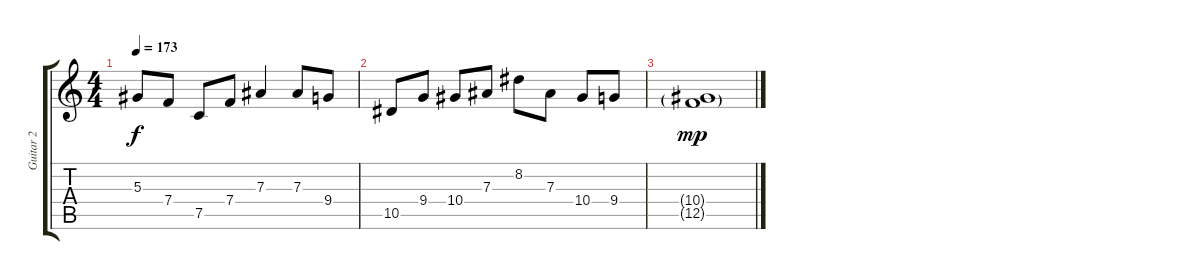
\track ("Guitar 2" "Guitar 2") {instrument acousticguitarnylon}
\staff {score tabs}
\tuning (C4 G3 Eb3 Bb2 F2 C2) {hide}
\ts (4 4)
\tempo 173
\clef g2
\ks c
5.3{t}.8{dy f} 7.4.8 7.5.8 7.4.8 7.3.4 7.3.8 9.4.8 |
10.5.8 9.4.8 10.4.8 7.3.8 8.2.8 7.3.8 10.4.8 9.4.8 |
(10.4{g} 12.5{g}).1{dy mp}
